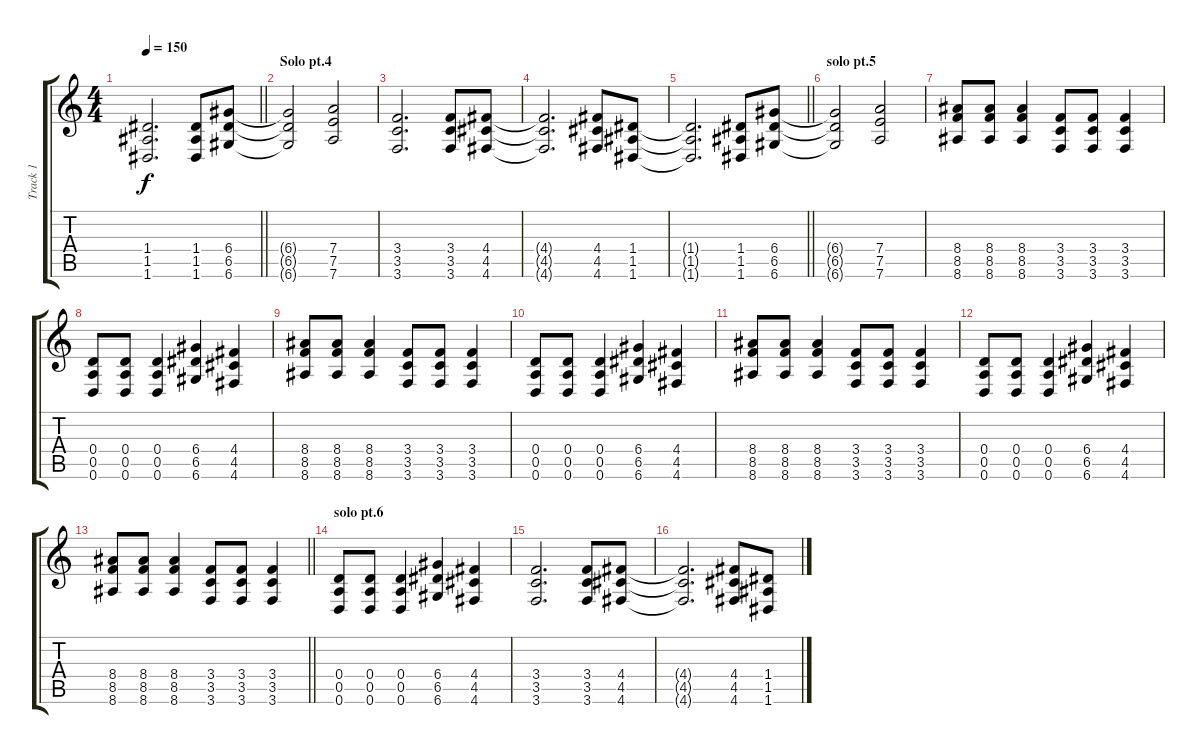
\track ("Track 1" "Track 1") {instrument distortionguitar}
\staff {score tabs}
\tuning (E4 B3 G3 D3 A2 D2) {hide}
\ts (4 4)
\tempo 150
\clef g2
\barLineRight lightlight
\ks c
(1.4{t} 1.5{t} 1.6{t}).2{d dy f} (1.4 1.5 1.6).8 (6.4 6.5 6.6).8 |
\section ("" "Solo pt.4")
(6.4{t} 6.5{t} 6.6{t}).2 (7.4 7.5 7.6).2 |
(3.4 3.5 3.6).2{d} (3.4 3.5 3.6).8 (4.4 4.5 4.6).8 |
(4.4{t} 4.5{t} 4.6{t}).2{d} (4.4 4.5 4.6).8 (1.4 1.5 1.6).8 |
\barLineRight lightlight
(1.4{t} 1.5{t} 1.6{t}).2{d} (1.4 1.5 1.6).8 (6.4 6.5 6.6).8 |
\section ("" "solo pt.5")
(6.4{t} 6.5{t} 6.6{t}).2 (7.4 7.5 7.6).2 |
(8.4 8.5 8.6).8 (8.4 8.5 8.6).8 (8.4 8.5 8.6).4 (3.4 3.5 3.6).8 (3.4 3.5 3.6).8 (3.4 3.5 3.6).4 |
(0.4 0.5 0.6).8 (0.4 0.5 0.6).8 (0.4 0.5 0.6).4 (6.4 6.5 6.6).4 (4.4 4.5 4.6).4 |
(8.4 8.5 8.6).8 (8.4 8.5 8.6).8 (8.4 8.5 8.6).4 (3.4 3.5 3.6).8 (3.4 3.5 3.6).8 (3.4 3.5 3.6).4 |
(0.4 0.5 0.6).8 (0.4 0.5 0.6).8 (0.4 0.5 0.6).4 (6.4 6.5 6.6).4 (4.4 4.5 4.6).4 |
(8.4 8.5 8.6).8 (8.4 8.5 8.6).8 (8.4 8.5 8.6).4 (3.4 3.5 3.6).8 (3.4 3.5 3.6).8 (3.4 3.5 3.6).4 |
(0.4 0.5 0.6).8 (0.4 0.5 0.6).8 (0.4 0.5 0.6).4 (6.4 6.5 6.6).4 (4.4 4.5 4.6).4 |
\barLineRight lightlight
(8.4 8.5 8.6).8 (8.4 8.5 8.6).8 (8.4 8.5 8.6).4 (3.4 3.5 3.6).8 (3.4 3.5 3.6).8 (3.4 3.5 3.6).4 |
\section ("" "solo pt.6")
(0.4 0.5 0.6).8 (0.4 0.5 0.6).8 (0.4 0.5 0.6).4 (6.4 6.5 6.6).4 (4.4 4.5 4.6).4 |
(3.4 3.5 3.6).2{d} (3.4 3.5 3.6).8 (4.4 4.5 4.6).8 |
(4.4{t} 4.5{t} 4.6{t}).2{d} (4.4 4.5 4.6).8 (1.4 1.5 1.6).8
